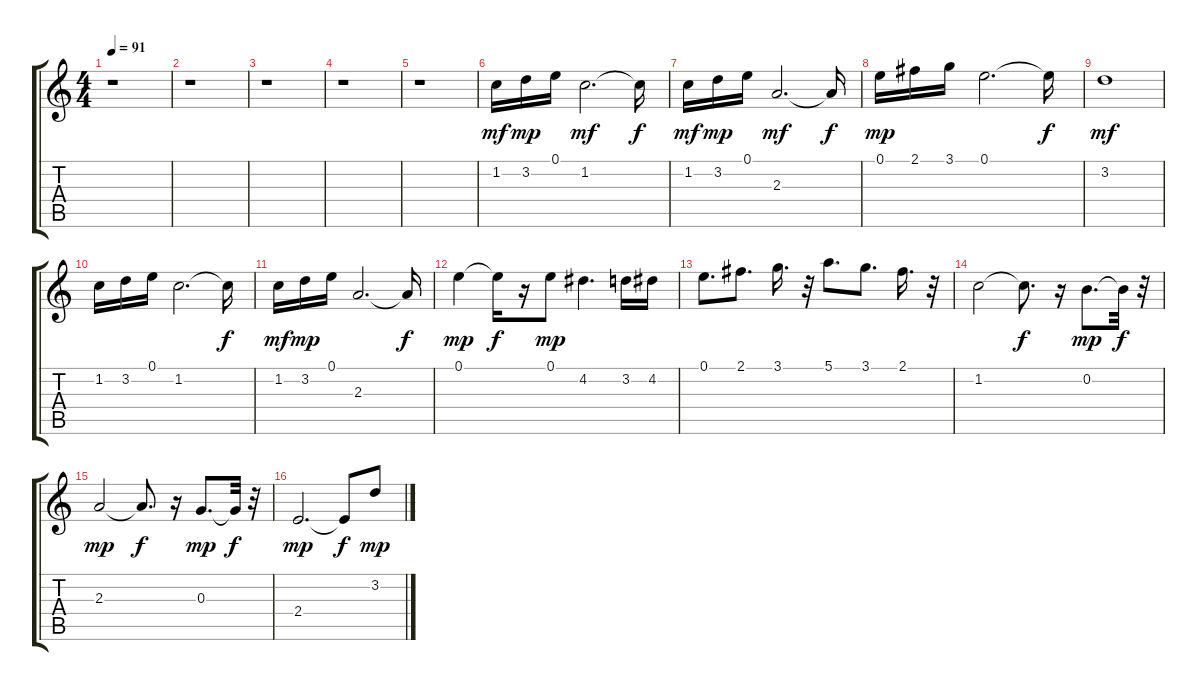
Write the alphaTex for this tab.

\track "" {instrument overdrivenguitar}
\staff {score tabs}
\tuning (E4 B3 G3 D3 A2 E2) {hide}
\ts (4 4)
\tempo 91
\clef g2
\ks c
r.1{dy mf} |
r.1 |
r.1 |
r.1 |
r.1 |
1.2.16 3.2.16{dy mp} 0.1.16 1.2.2{d dy mf} 1.2{t}.16{dy f} |
1.2.16{dy mf} 3.2.16{dy mp} 0.1.16 2.3.2{d dy mf} 2.3{t}.16{dy f} |
0.1.16{dy mp} 2.1.16 3.1.16 0.1.2{d} 0.1{t}.16{dy f} |
3.2.1{dy mf} |
1.2.16 3.2.16 0.1.16 1.2.2{d} 1.2{t}.16{dy f} |
1.2.16{dy mf} 3.2.16{dy mp} 0.1.16 2.3.2{d} 2.3{t}.16{dy f} |
0.1.4{dy mp} 0.1{t}.16{dy f} r.16 0.1.8{dy mp} 4.2.4{d} 3.2.16 4.2.16 |
0.1.8{d} 2.1.8{d} 3.1.16{d} r.32 5.1.8{d} 3.1.8{d} 2.1.16{d} r.32 |
1.2.2 1.2{t}.8{d dy f} r.16 0.2.8{d dy mp} 0.2{t}.32{dy f} r.32 |
2.3.2{dy mp} 2.3{t}.8{d dy f} r.16 0.3.8{d dy mp} 0.3{t}.32{dy f} r.32 |
2.4.2{d dy mp} 2.4{t}.8{dy f} 3.2.8{dy mp}
